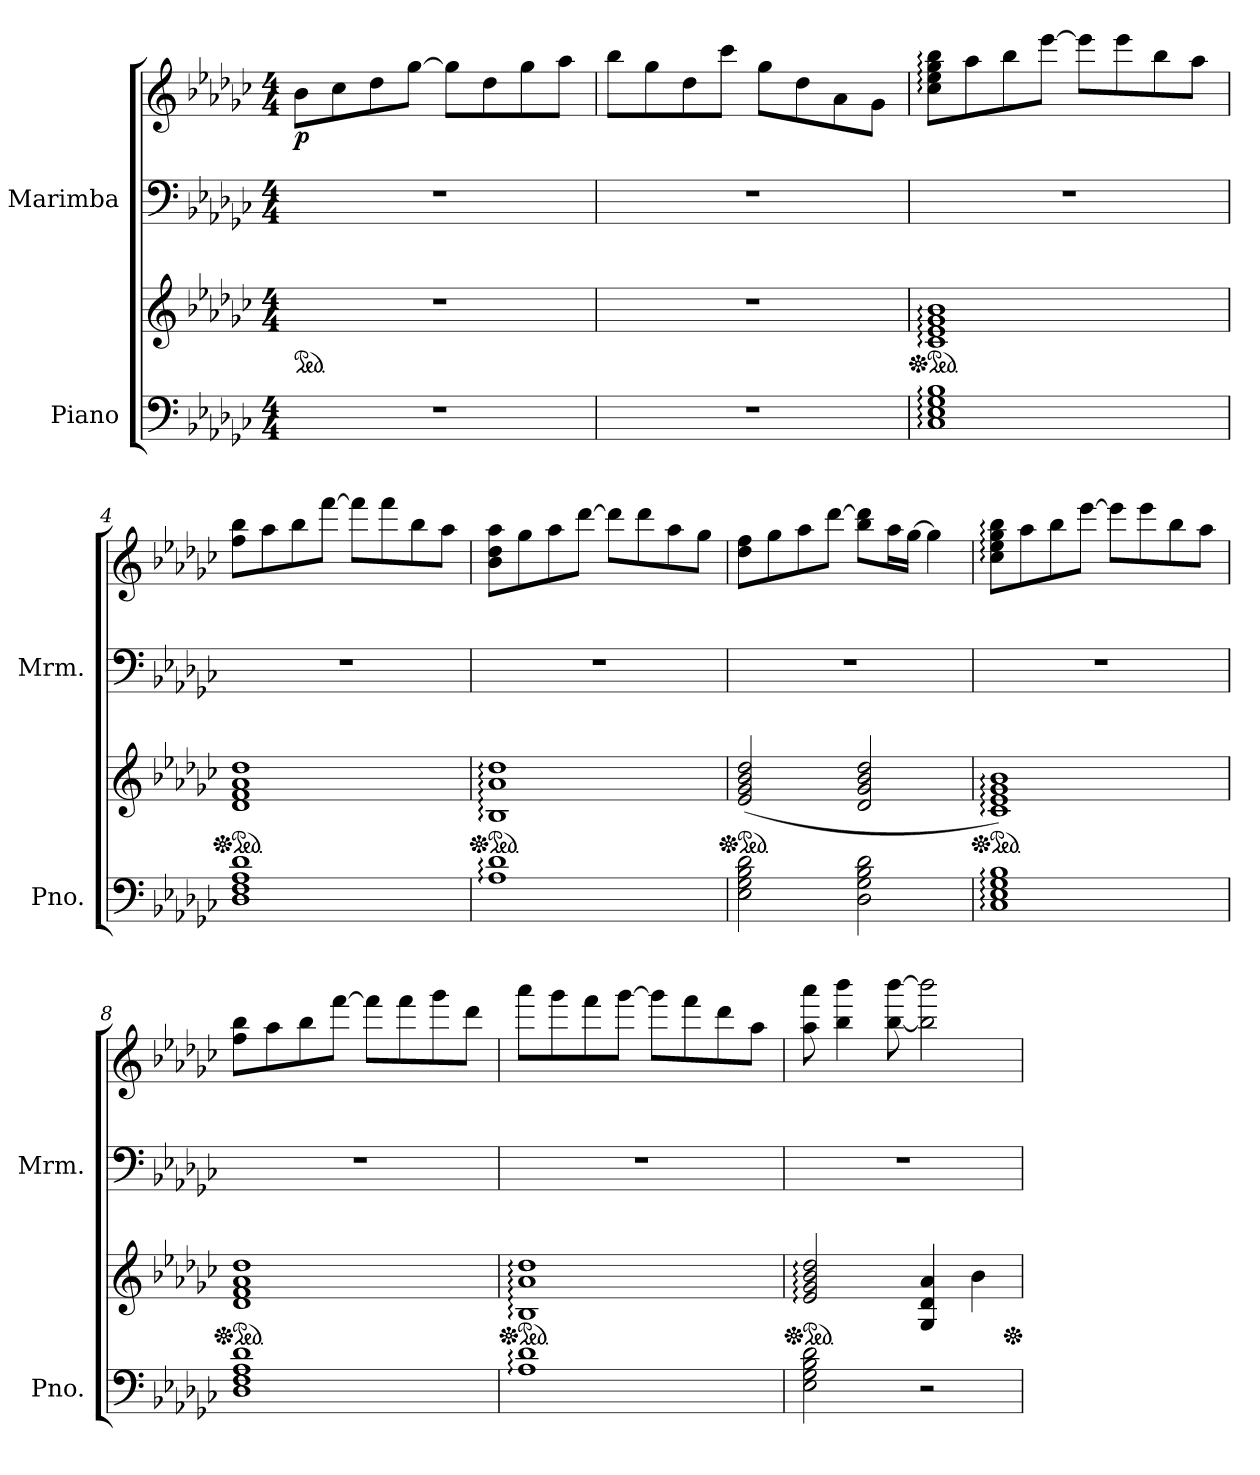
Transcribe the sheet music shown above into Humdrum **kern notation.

**kern	**kern	**kern	**kern	**dynam
*part2	*part2	*part1	*part1	*part1
*staff4	*staff3	*staff2	*staff1	*staff1/2
*I"Piano	*	*I"Marimba	*	*
*I'Pno.	*	*I'Mrm.	*	*
*clefF4	*clefG2	*clefF4	*clefG2	*
*k[b-e-a-d-g-c-]	*k[b-e-a-d-g-c-]	*k[b-e-a-d-g-c-]	*k[b-e-a-d-g-c-]	*
*M4/4	*M4/4	*M4/4	*M4/4	*
*MM95	*MM95	*MM95	*MM95	*
*	*ped	*	*	*
=1	=1	=1	=1	=1
!	!	!	!	!LO:DY:b
1r	1r	1r	8b-\L	p
.	.	.	8cc-\	.
.	.	.	8dd-\	.
.	.	.	[8gg-\J	.
.	.	.	8gg-\L]	.
.	.	.	8dd-\	.
.	.	.	8gg-\	.
.	.	.	8aa-\J	.
=2	=2	=2	=2	=2
1r	1r	1r	8bb-\L	.
.	.	.	8gg-\	.
.	.	.	8dd-\	.
.	.	.	8ccc-\J	.
.	.	.	8gg-\L	.
.	.	.	8dd-\	.
.	.	.	8a-\	.
.	.	.	8g-\J	.
=3	=3	=3	=3	=3
*	*Xped	*	*	*
*	*ped	*	*	*
1C-: 1E-: 1G-: 1B-:	1c-: 1e-: 1g-: 1b-:	1r	8cc-\: 8ee-\: 8gg-\: 8bb-\:L	.
.	.	.	8aa-\	.
.	.	.	8bb-\	.
.	.	.	[8eee-\J	.
.	.	.	8eee-\L]	.
.	.	.	8eee-\	.
.	.	.	8bb-\	.
.	.	.	8aa-\J	.
!!LO:LB:g=z
=4	=4	=4	=4	=4
*	*Xped	*	*	*
*	*ped	*	*	*
1D- 1F 1A- 1d-	1d- 1f 1a- 1dd-	1r	8ff\ 8bb-\L	.
.	.	.	8aa-\	.
.	.	.	8bb-\	.
.	.	.	[8fff\J	.
.	.	.	8fff\L]	.
.	.	.	8fff\	.
.	.	.	8bb-\	.
.	.	.	8aa-\J	.
=5	=5	=5	=5	=5
*	*Xped	*	*	*
*	*ped	*	*	*
1A-: 1d-:	1B-: 1a-: 1dd-:	1r	8b-\ 8dd-\ 8aa-\L	.
.	.	.	8gg-\	.
.	.	.	8aa-\	.
.	.	.	[8ddd-\J	.
.	.	.	8ddd-\L]	.
.	.	.	8ddd-\	.
.	.	.	8aa-\	.
.	.	.	8gg-\J	.
=6	=6	=6	=6	=6
*	*Xped	*	*	*
*	*ped	*	*	*
2E-\ 2G-\ 2B-\ 2d-\	(<2e-/ 2g-/ 2b-/ 2dd-/	1r	8dd-\ 8ff\L	.
.	.	.	8gg-\	.
.	.	.	8aa-\	.
.	.	.	[8ddd-\J	.
2D-\ 2G-\ 2B-\ 2d-\	2d-/ 2g-/ 2b-/ 2dd-/	.	8bb-\ 8ddd-\]L	.
.	.	.	16aa-\L	.
.	.	.	[16gg-\JJ	.
.	.	.	4gg-\]	.
!!LO:PB:g=z
=7	=7	=7	=7	=7
*	*Xped	*	*	*
*	*ped	*	*	*
1C-: 1E-: 1G-: 1B-:	1c-: 1e-: 1g-: 1b-:)	1r	8cc-\: 8ee-\: 8gg-\: 8bb-\:L	.
.	.	.	8aa-\	.
.	.	.	8bb-\	.
.	.	.	[8eee-\J	.
.	.	.	8eee-\L]	.
.	.	.	8eee-\	.
.	.	.	8bb-\	.
.	.	.	8aa-\J	.
=8	=8	=8	=8	=8
*	*Xped	*	*	*
*	*ped	*	*	*
1D- 1F 1A- 1d-	1d- 1f 1a- 1dd-	1r	8ff\ 8bb-\L	.
.	.	.	8aa-\	.
.	.	.	8bb-\	.
.	.	.	[8fff\J	.
.	.	.	8fff\L]	.
.	.	.	8fff\	.
.	.	.	8ggg-\	.
.	.	.	8ddd-\J	.
=9	=9	=9	=9	=9
*	*Xped	*	*	*
*	*ped	*	*	*
1A-: 1d-:	1B-: 1a-: 1dd-:	1r	8aaa-\L	.
.	.	.	8ggg-\	.
.	.	.	8fff\	.
.	.	.	[8ggg-\J	.
.	.	.	8ggg-\L]	.
.	.	.	8fff\	.
.	.	.	8ddd-\	.
.	.	.	8aa-\J	.
!!LO:LB:g=z
=10	=10	=10	=10	=10
*	*Xped	*	*	*
*	*ped	*	*	*
2E-\ 2G-\ 2B-\ 2d-\	2e-/: 2g-/: 2b-/: 2dd-/:	1r	8aa-\ 8aaa-\	.
.	.	.	4bb-\ 4bbb-\	.
.	.	.	[8bb-\ [8bbb-\	.
2r	4G-/ 4d-/ 4a-/	.	2bb-\] 2bbb-\]	.
.	4b-\	.	.	.
*	*Xped	*	*	*
=	=	=	=	=
*-	*-	*-	*-	*-
